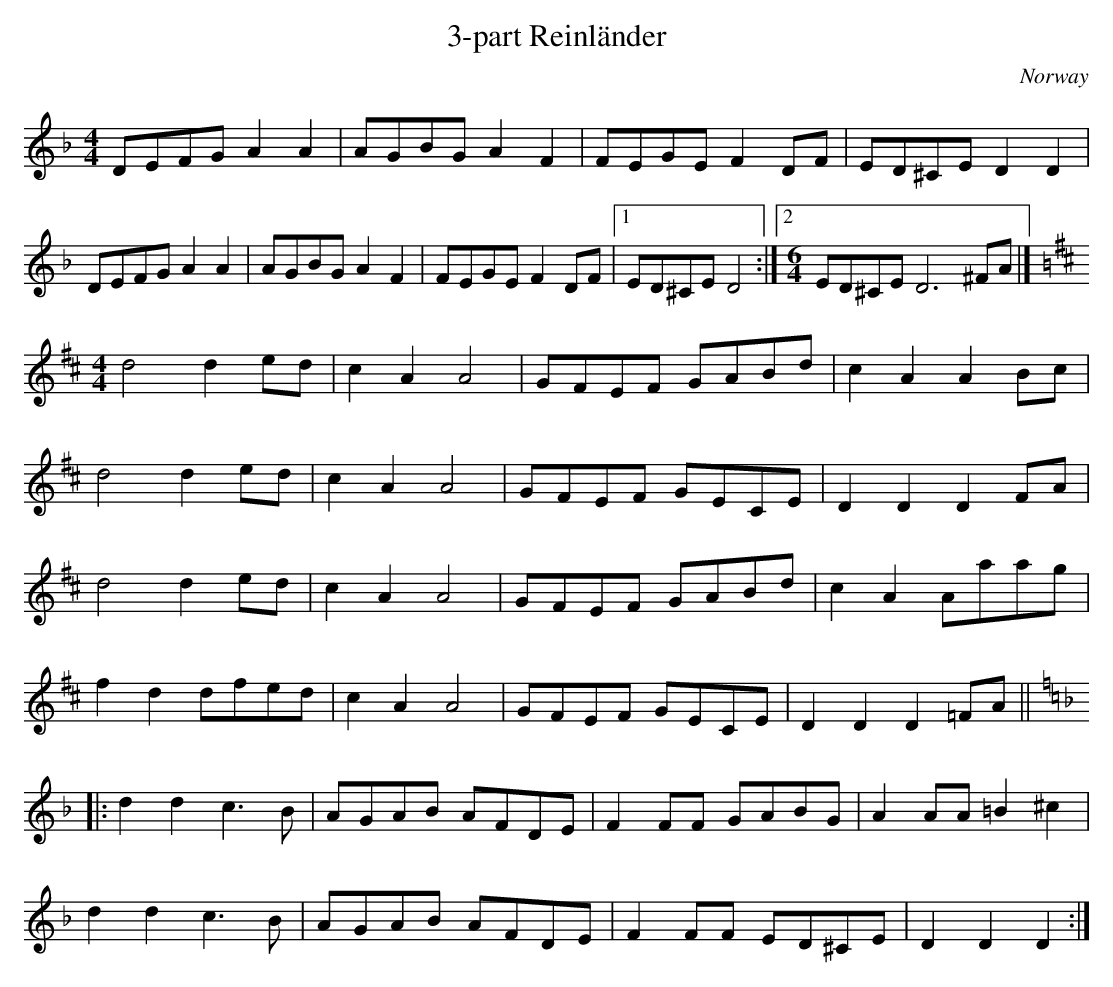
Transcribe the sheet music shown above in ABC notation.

X:1
T:3-part Reinländer
M:4/4
O:Norway
K:D minor
DEFG A2A2 | AGBG A2F2 | FEGE F2DF | ED^CE D2D2|\
DEFG A2A2 | AGBG A2F2 | FEGE F2DF \
|1 ED^CE D4 :|2 [M:6/4] ED^CE D6^FA |]
M:4/4
K:D
d4 d2ed | c2A2 A4 | GFEF GABd | c2A2 A2Bc |
d4 d2ed | c2A2 A4 | GFEF GECE | D2D2 D2FA |
d4 d2ed | c2A2 A4 | GFEF GABd | c2A2 Aaag |
f2d2 dfed | c2A2 A4| GFEF GECE | D2D2 D2=FA ||
K:Dm
|: d2d2 c3B | AGAB AFDE | F2FF GABG | A2AA =B2^c2|
d2d2 c3B | AGAB AFDE | F2FF ED^CE | D2D2D2:|
